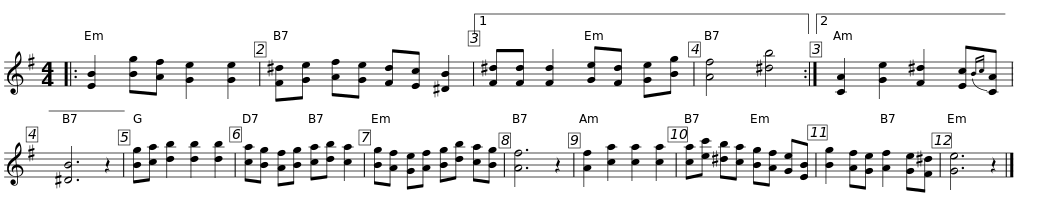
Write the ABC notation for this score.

X:1
L:1/8
M:4/4
I:linebreak $
K:Emin
V:1 treble
V:1
|: [EB]2 [Bg][Af] [Ge]2 [Ge]2 | [F^d][Ge] [Af][Ge] [Fd][Ec] [^DB]2 |1 [F^d][Fd] [Fd]2 [Ge][Fd] [Ge][Bg] | [Af]4 [^db]4 :|2 [CA]2 [Ge]2 [F^d]2 [Ec]{Bc}[CA] | %5
 [^DB]6 z2 | [Bg][ca] [db]2 [db]2 [db]2 |$ [ca][Bg] [Af][Bg] [ca][db] [ca]2 | [Bg][Af] [Ge][Af] [Bg][db] [ca][Bg] | [Af]6 z2 | %10
 [Af]2 [ca]2 [ca]2 [ca]2 | [ca][ec'] [^db][ca] [Bg][Af] [Ge][EB] | [Bg]2 [Af][Ge] [Af]2 [Ge][F^d] |$ [Ge]6 z2 |] %14
